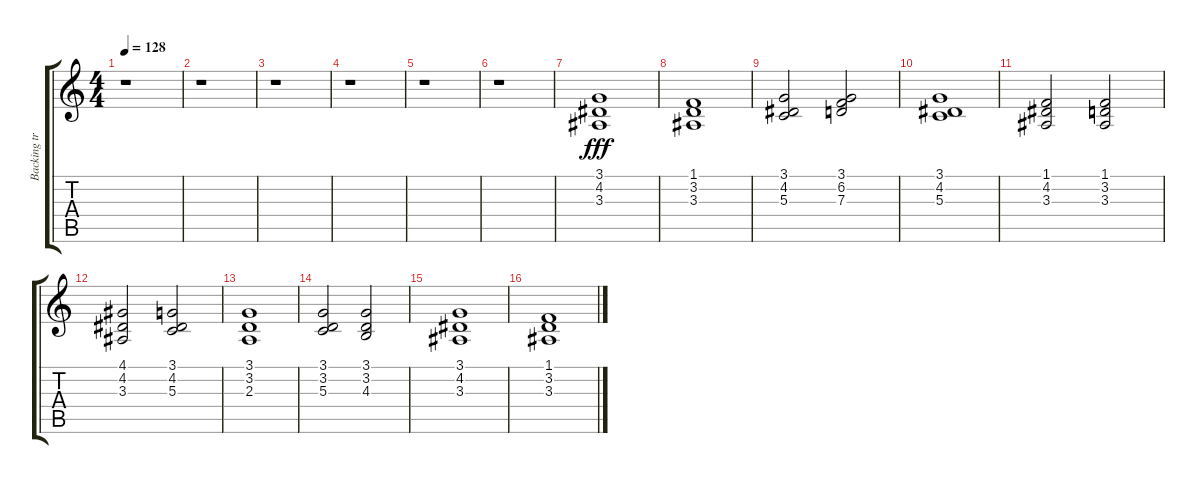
\track ("Backing track 1" "Backing tr") {instrument stringensemble1}
\staff {score tabs}
\tuning (E4 B3 G3 D3 A2 E2) {hide}
\ts (4 4)
\tempo 128
\clef g2
\ks c
r.1{dy fff} |
r.1 |
r.1 |
r.1 |
r.1 |
r.1 |
(3.1 4.2 3.3).1 |
(1.1 3.2 3.3).1 |
(3.1 4.2 5.3).2 (3.1 6.2 7.3).2 |
(3.1 4.2 5.3).1 |
(1.1 4.2 3.3).2 (1.1 3.2 3.3).2 |
(4.1 4.2 3.3).2 (3.1 4.2 5.3).2 |
(3.1 3.2 2.3).1 |
(3.1 3.2 5.3).2 (3.1 3.2 4.3).2 |
(3.1 4.2 3.3).1 |
(1.1 3.2 3.3).1
